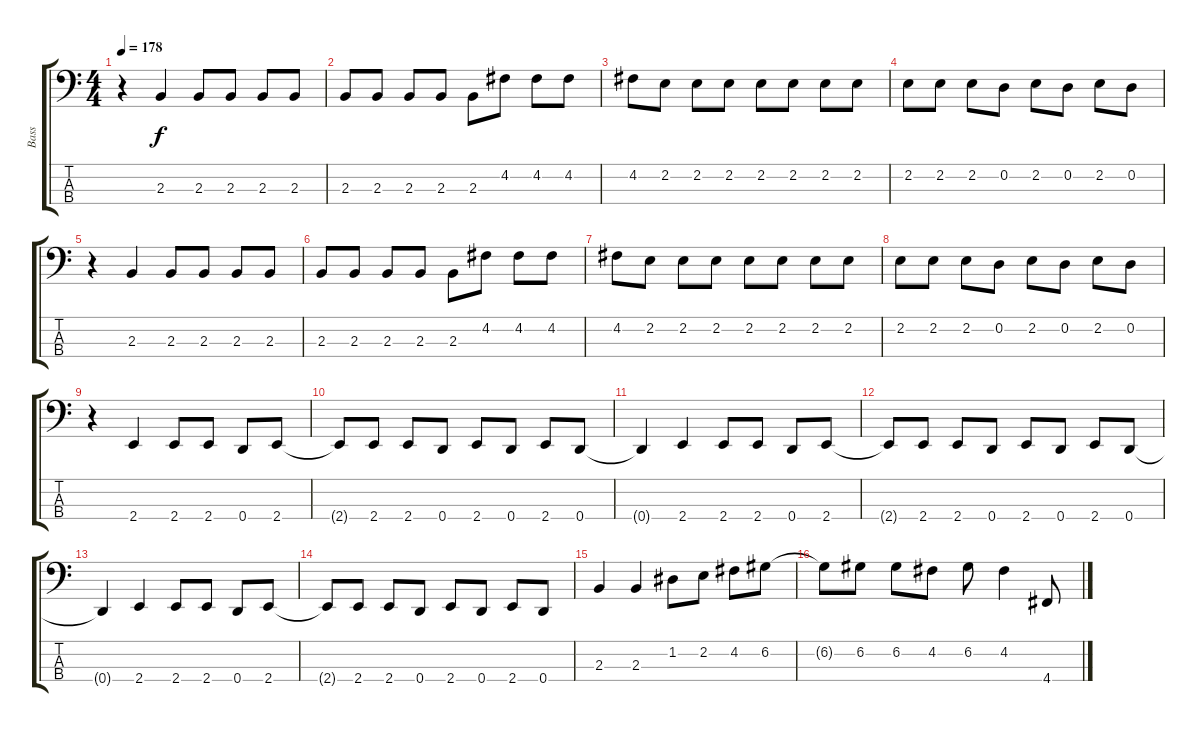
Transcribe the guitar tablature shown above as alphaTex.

\track ("Bass" "Bass") {instrument electricbasspick}
\staff {score tabs}
\tuning (G2 D2 A1 D1) {hide}
\ts (4 4)
\tempo 178
\clef f4
\ks c
r.4{dy f} 2.3.4 2.3.8 2.3.8 2.3.8 2.3.8 |
2.3.8 2.3.8 2.3.8 2.3.8 2.3.8 4.2.8 4.2.8 4.2.8 |
4.2.8 2.2.8 2.2.8 2.2.8 2.2.8 2.2.8 2.2.8 2.2.8 |
2.2.8 2.2.8 2.2.8 0.2.8 2.2.8 0.2.8 2.2.8 0.2.8 |
r.4 2.3.4 2.3.8 2.3.8 2.3.8 2.3.8 |
2.3.8 2.3.8 2.3.8 2.3.8 2.3.8 4.2.8 4.2.8 4.2.8 |
4.2.8 2.2.8 2.2.8 2.2.8 2.2.8 2.2.8 2.2.8 2.2.8 |
2.2.8 2.2.8 2.2.8 0.2.8 2.2.8 0.2.8 2.2.8 0.2.8 |
r.4 2.4.4 2.4.8 2.4.8 0.4.8 2.4.8 |
2.4{t}.8 2.4.8 2.4.8 0.4.8 2.4.8 0.4.8 2.4.8 0.4.8 |
0.4{t}.4 2.4.4 2.4.8 2.4.8 0.4.8 2.4.8 |
2.4{t}.8 2.4.8 2.4.8 0.4.8 2.4.8 0.4.8 2.4.8 0.4.8 |
0.4{t}.4 2.4.4 2.4.8 2.4.8 0.4.8 2.4.8 |
2.4{t}.8 2.4.8 2.4.8 0.4.8 2.4.8 0.4.8 2.4.8 0.4.8 |
2.3.4 2.3.4 1.2.8 2.2.8 4.2.8 6.2.8 |
6.2{t}.8 6.2.8 6.2.8 4.2.8 6.2.8 4.2.4 4.4.8
